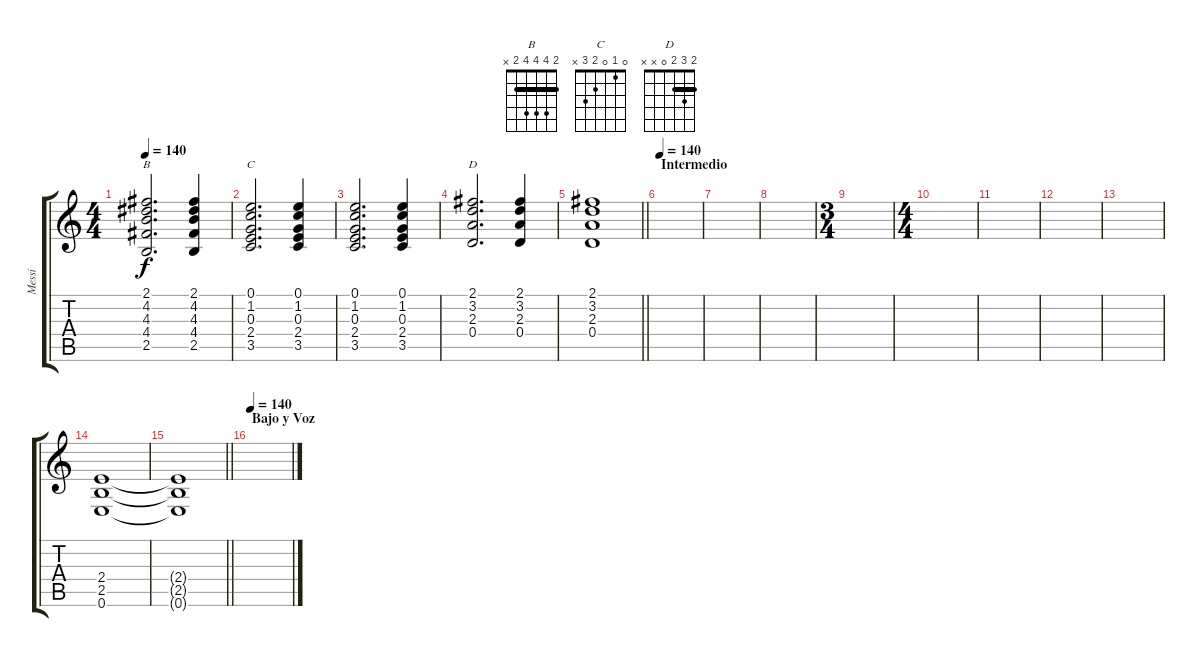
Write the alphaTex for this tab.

\track ("Messi" "Messi") {instrument overdrivenguitar}
\staff {score tabs}
\tuning (E4 B3 G3 D3 A2 E2) {hide}
\chord ("B" 2 4 4 4 2 x) {barre 2}
\chord ("C" 0 1 0 2 3 x)
\chord ("D" 2 3 2 0 x x) {barre 2}
\ts (4 4)
\tempo 140
\clef g2
\ks c
(2.1 4.2 4.3 4.4 2.5).2{d ch "B" dy f} (2.1 4.2 4.3 4.4 2.5).4 |
(0.1 1.2 0.3 2.4 3.5).2{d ch "C"} (0.1 1.2 0.3 2.4 3.5).4 |
(0.1 1.2 0.3 2.4 3.5).2{d} (0.1 1.2 0.3 2.4 3.5).4 |
(2.1 3.2 2.3 0.4).2{d ch "D"} (2.1 3.2 2.3 0.4).4 |
\barLineRight lightlight
(2.1 3.2 2.3 0.4).1 |
\section ("" "Intermedio")
\tempo 140
|
|
|
\ts (3 4)
|
\ts (4 4)
|
|
|
|
(2.4 2.5 0.6).1 |
\barLineRight lightlight
(2.4{t} 2.5{t} 0.6{t}).1 |
\section ("" "Bajo y Voz")
\tempo 140
